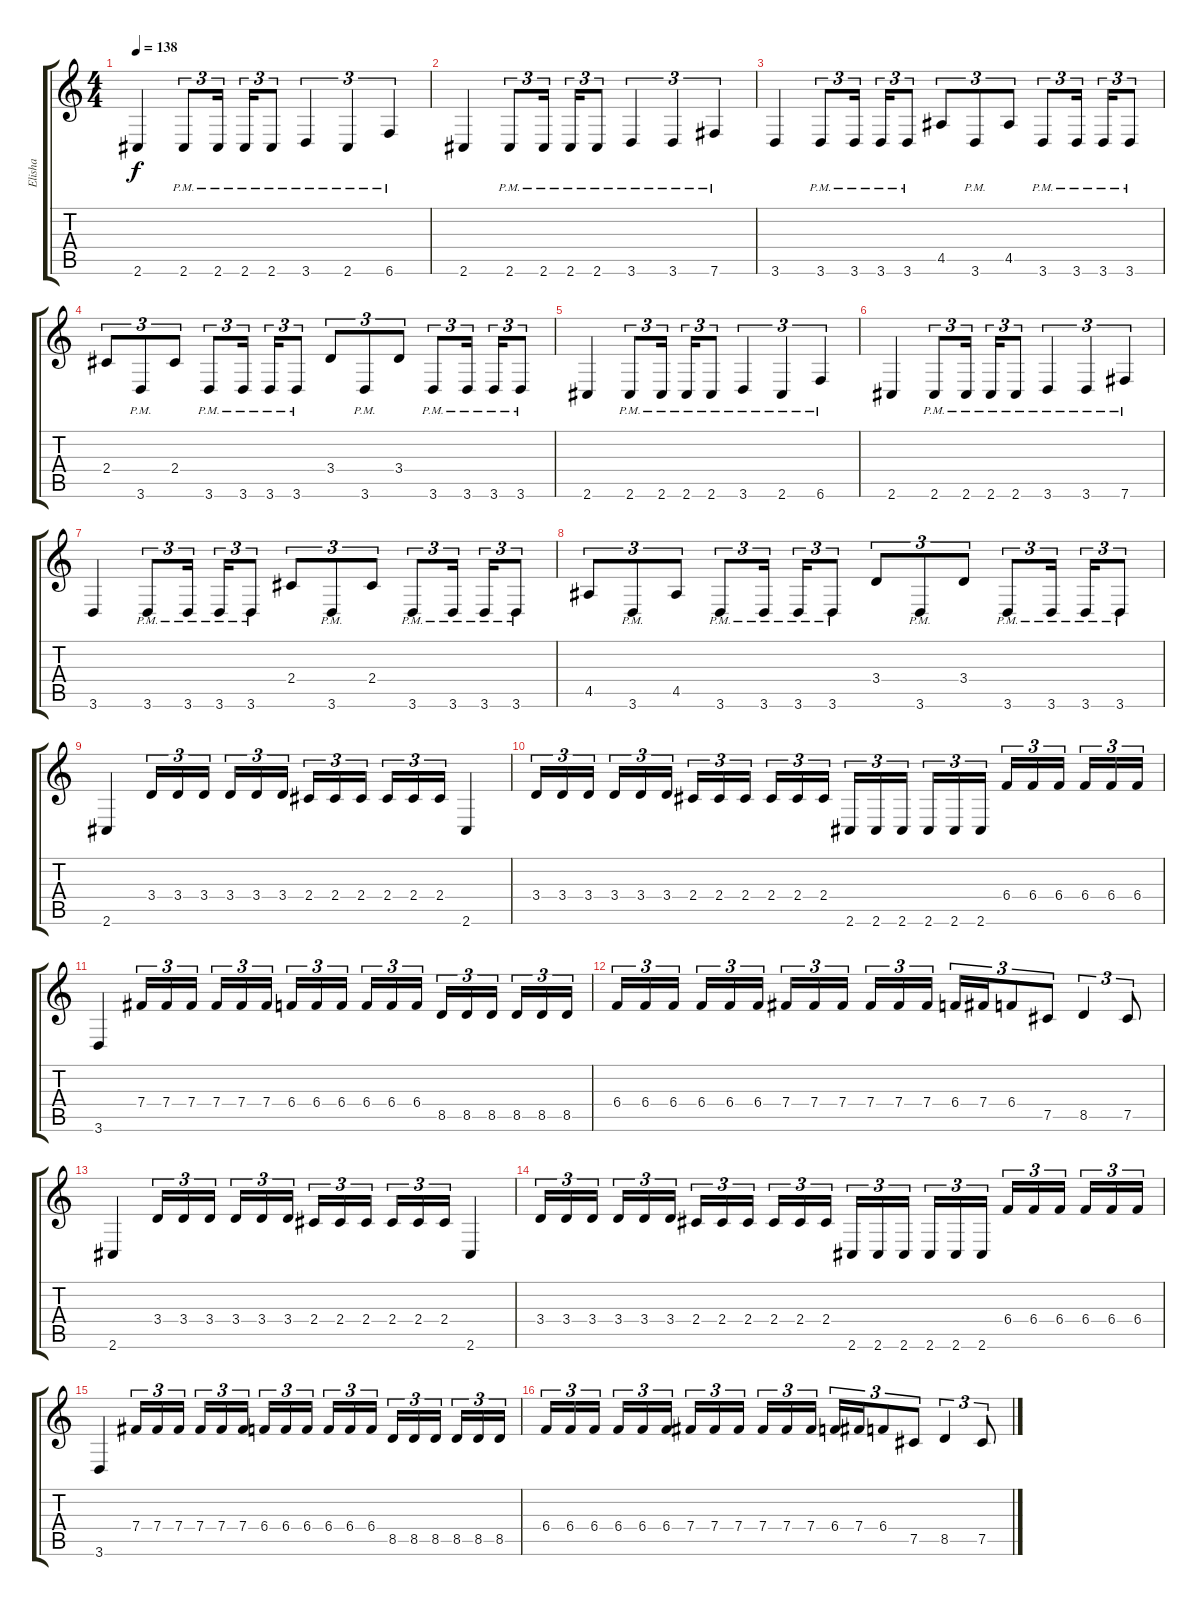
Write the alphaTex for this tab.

\track ("Elisha" "Elisha") {instrument overdrivenguitar}
\staff {score tabs}
\tuning (Db4 Ab3 E3 B2 Gb2 B1) {hide}
\ts (4 4)
\tempo 138
\clef g2
\ks c
2.6.4{dy f} 2.6{pm}.8{tu (3 2)} 2.6{pm}.16{tu (3 2) beam splitsecondary} 2.6{pm}.16{tu (3 2)} 2.6{pm}.8{tu (3 2)} 3.6{pm}.4{tu (3 2)} 2.6{pm}.4{tu (3 2)} 6.6{pm}.4{tu (3 2)} |
2.6.4 2.6{pm}.8{tu (3 2)} 2.6{pm}.16{tu (3 2) beam splitsecondary} 2.6{pm}.16{tu (3 2)} 2.6{pm}.8{tu (3 2)} 3.6{pm}.4{tu (3 2)} 3.6{pm}.4{tu (3 2)} 7.6{pm}.4{tu (3 2)} |
3.6.4 3.6{pm}.8{tu (3 2)} 3.6{pm}.16{tu (3 2) beam splitsecondary} 3.6{pm}.16{tu (3 2)} 3.6{pm}.8{tu (3 2)} 4.5.8{tu (3 2)} 3.6{pm}.8{tu (3 2)} 4.5.8{tu (3 2)} 3.6{pm}.8{tu (3 2)} 3.6{pm}.16{tu (3 2) beam splitsecondary} 3.6{pm}.16{tu (3 2)} 3.6{pm}.8{tu (3 2)} |
2.4.8{tu (3 2)} 3.6{pm}.8{tu (3 2)} 2.4.8{tu (3 2)} 3.6{pm}.8{tu (3 2)} 3.6{pm}.16{tu (3 2) beam splitsecondary} 3.6{pm}.16{tu (3 2)} 3.6{pm}.8{tu (3 2)} 3.4.8{tu (3 2)} 3.6{pm}.8{tu (3 2)} 3.4.8{tu (3 2)} 3.6{pm}.8{tu (3 2)} 3.6{pm}.16{tu (3 2) beam splitsecondary} 3.6{pm}.16{tu (3 2)} 3.6{pm}.8{tu (3 2)} |
2.6.4 2.6{pm}.8{tu (3 2)} 2.6{pm}.16{tu (3 2) beam splitsecondary} 2.6{pm}.16{tu (3 2)} 2.6{pm}.8{tu (3 2)} 3.6{pm}.4{tu (3 2)} 2.6{pm}.4{tu (3 2)} 6.6{pm}.4{tu (3 2)} |
2.6.4 2.6{pm}.8{tu (3 2)} 2.6{pm}.16{tu (3 2) beam splitsecondary} 2.6{pm}.16{tu (3 2)} 2.6{pm}.8{tu (3 2)} 3.6{pm}.4{tu (3 2)} 3.6{pm}.4{tu (3 2)} 7.6{pm}.4{tu (3 2)} |
3.6.4 3.6{pm}.8{tu (3 2)} 3.6{pm}.16{tu (3 2) beam splitsecondary} 3.6{pm}.16{tu (3 2)} 3.6{pm}.8{tu (3 2)} 2.4.8{tu (3 2)} 3.6{pm}.8{tu (3 2)} 2.4.8{tu (3 2)} 3.6{pm}.8{tu (3 2)} 3.6{pm}.16{tu (3 2) beam splitsecondary} 3.6{pm}.16{tu (3 2)} 3.6{pm}.8{tu (3 2)} |
4.5.8{tu (3 2)} 3.6{pm}.8{tu (3 2)} 4.5.8{tu (3 2)} 3.6{pm}.8{tu (3 2)} 3.6{pm}.16{tu (3 2) beam splitsecondary} 3.6{pm}.16{tu (3 2)} 3.6{pm}.8{tu (3 2)} 3.4.8{tu (3 2)} 3.6{pm}.8{tu (3 2)} 3.4.8{tu (3 2)} 3.6{pm}.8{tu (3 2)} 3.6{pm}.16{tu (3 2) beam splitsecondary} 3.6{pm}.16{tu (3 2)} 3.6{pm}.8{tu (3 2)} |
2.6.4 3.4.16{tu (3 2)} 3.4.16{tu (3 2)} 3.4.16{tu (3 2) beam splitsecondary} 3.4.16{tu (3 2)} 3.4.16{tu (3 2)} 3.4.16{tu (3 2)} 2.4.16{tu (3 2)} 2.4.16{tu (3 2)} 2.4.16{tu (3 2) beam splitsecondary} 2.4.16{tu (3 2)} 2.4.16{tu (3 2)} 2.4.16{tu (3 2)} 2.6.4 |
3.4.16{tu (3 2)} 3.4.16{tu (3 2)} 3.4.16{tu (3 2) beam splitsecondary} 3.4.16{tu (3 2)} 3.4.16{tu (3 2)} 3.4.16{tu (3 2)} 2.4.16{tu (3 2)} 2.4.16{tu (3 2)} 2.4.16{tu (3 2) beam splitsecondary} 2.4.16{tu (3 2)} 2.4.16{tu (3 2)} 2.4.16{tu (3 2)} 2.6.16{tu (3 2)} 2.6.16{tu (3 2)} 2.6.16{tu (3 2) beam splitsecondary} 2.6.16{tu (3 2)} 2.6.16{tu (3 2)} 2.6.16{tu (3 2)} 6.4.16{tu (3 2)} 6.4.16{tu (3 2)} 6.4.16{tu (3 2) beam splitsecondary} 6.4.16{tu (3 2)} 6.4.16{tu (3 2)} 6.4.16{tu (3 2)} |
3.6.4 7.4.16{tu (3 2)} 7.4.16{tu (3 2)} 7.4.16{tu (3 2) beam splitsecondary} 7.4.16{tu (3 2)} 7.4.16{tu (3 2)} 7.4.16{tu (3 2)} 6.4.16{tu (3 2)} 6.4.16{tu (3 2)} 6.4.16{tu (3 2) beam splitsecondary} 6.4.16{tu (3 2)} 6.4.16{tu (3 2)} 6.4.16{tu (3 2)} 8.5.16{tu (3 2)} 8.5.16{tu (3 2)} 8.5.16{tu (3 2) beam splitsecondary} 8.5.16{tu (3 2)} 8.5.16{tu (3 2)} 8.5.16{tu (3 2)} |
6.4.16{tu (3 2)} 6.4.16{tu (3 2)} 6.4.16{tu (3 2) beam splitsecondary} 6.4.16{tu (3 2)} 6.4.16{tu (3 2)} 6.4.16{tu (3 2)} 7.4.16{tu (3 2)} 7.4.16{tu (3 2)} 7.4.16{tu (3 2) beam splitsecondary} 7.4.16{tu (3 2)} 7.4.16{tu (3 2)} 7.4.16{tu (3 2)} 6.4.16{tu (3 2)} 7.4.16{tu (3 2)} 6.4.8{tu (3 2)} 7.5.8{tu (3 2)} 8.5.4{tu (3 2)} 7.5.8{tu (3 2)} |
2.6.4 3.4.16{tu (3 2)} 3.4.16{tu (3 2)} 3.4.16{tu (3 2) beam splitsecondary} 3.4.16{tu (3 2)} 3.4.16{tu (3 2)} 3.4.16{tu (3 2)} 2.4.16{tu (3 2)} 2.4.16{tu (3 2)} 2.4.16{tu (3 2) beam splitsecondary} 2.4.16{tu (3 2)} 2.4.16{tu (3 2)} 2.4.16{tu (3 2)} 2.6.4 |
3.4.16{tu (3 2)} 3.4.16{tu (3 2)} 3.4.16{tu (3 2) beam splitsecondary} 3.4.16{tu (3 2)} 3.4.16{tu (3 2)} 3.4.16{tu (3 2)} 2.4.16{tu (3 2)} 2.4.16{tu (3 2)} 2.4.16{tu (3 2) beam splitsecondary} 2.4.16{tu (3 2)} 2.4.16{tu (3 2)} 2.4.16{tu (3 2)} 2.6.16{tu (3 2)} 2.6.16{tu (3 2)} 2.6.16{tu (3 2) beam splitsecondary} 2.6.16{tu (3 2)} 2.6.16{tu (3 2)} 2.6.16{tu (3 2)} 6.4.16{tu (3 2)} 6.4.16{tu (3 2)} 6.4.16{tu (3 2) beam splitsecondary} 6.4.16{tu (3 2)} 6.4.16{tu (3 2)} 6.4.16{tu (3 2)} |
3.6.4 7.4.16{tu (3 2)} 7.4.16{tu (3 2)} 7.4.16{tu (3 2) beam splitsecondary} 7.4.16{tu (3 2)} 7.4.16{tu (3 2)} 7.4.16{tu (3 2)} 6.4.16{tu (3 2)} 6.4.16{tu (3 2)} 6.4.16{tu (3 2) beam splitsecondary} 6.4.16{tu (3 2)} 6.4.16{tu (3 2)} 6.4.16{tu (3 2)} 8.5.16{tu (3 2)} 8.5.16{tu (3 2)} 8.5.16{tu (3 2) beam splitsecondary} 8.5.16{tu (3 2)} 8.5.16{tu (3 2)} 8.5.16{tu (3 2)} |
6.4.16{tu (3 2)} 6.4.16{tu (3 2)} 6.4.16{tu (3 2) beam splitsecondary} 6.4.16{tu (3 2)} 6.4.16{tu (3 2)} 6.4.16{tu (3 2)} 7.4.16{tu (3 2)} 7.4.16{tu (3 2)} 7.4.16{tu (3 2) beam splitsecondary} 7.4.16{tu (3 2)} 7.4.16{tu (3 2)} 7.4.16{tu (3 2)} 6.4.16{tu (3 2)} 7.4.16{tu (3 2)} 6.4.8{tu (3 2)} 7.5.8{tu (3 2)} 8.5.4{tu (3 2)} 7.5.8{tu (3 2)}
